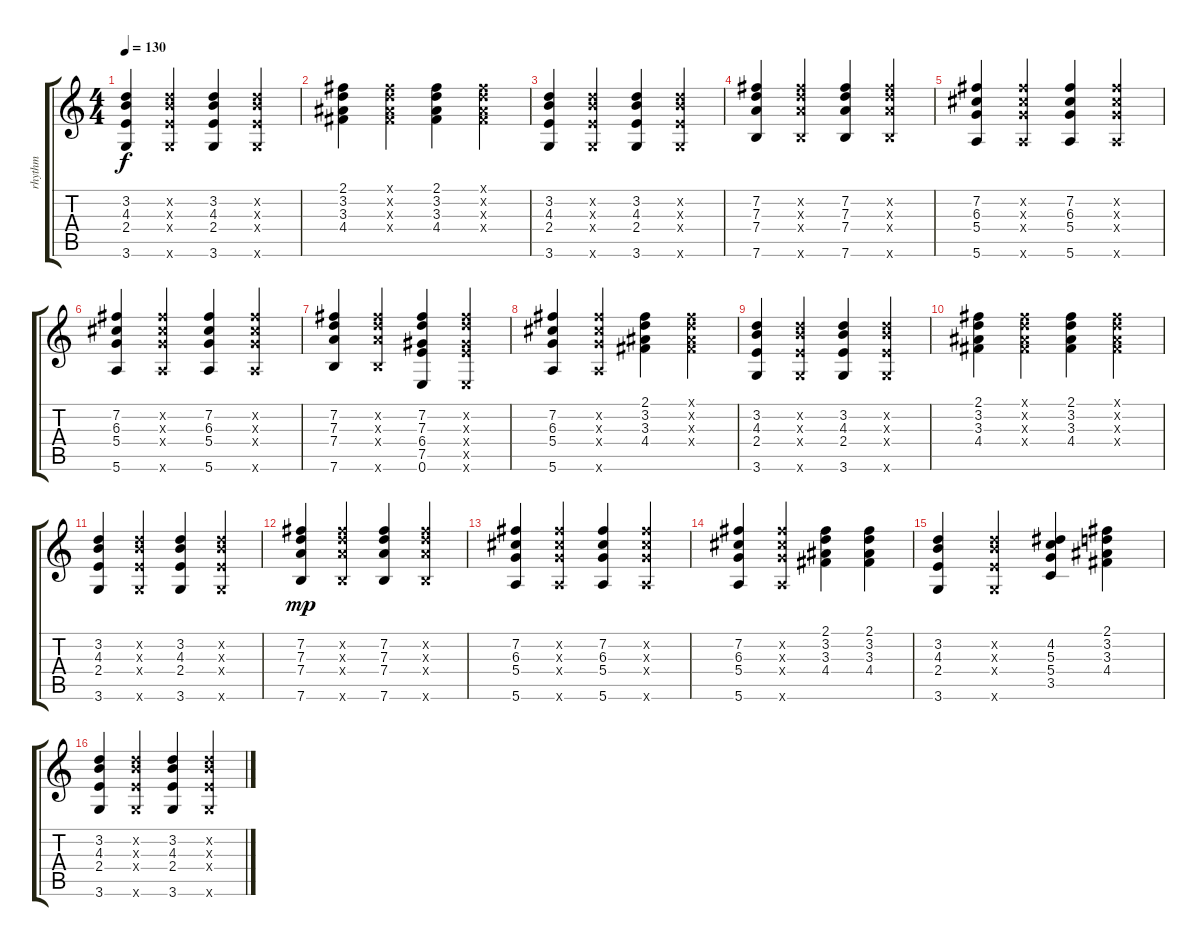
\track ("rhythm" "rhythm") {instrument acousticguitarnylon}
\staff {score tabs}
\tuning (E4 B3 G3 D3 A2 E2) {hide}
\ts (4 4)
\tempo 130
\clef g2
\ks c
(3.2 4.3 2.4 3.6).4{dy f instrument acousticguitarnylon} (3.2{x} 4.3{x} 2.4{x} 3.6{x}).4 (3.2 4.3 2.4 3.6).4 (3.2{x} 4.3{x} 2.4{x} 3.6{x}).4 |
(2.1 3.2 3.3 4.4).4 (2.1{x} 3.2{x} 3.3{x} 4.4{x}).4 (2.1 3.2 3.3 4.4).4 (2.1{x} 3.2{x} 3.3{x} 4.4{x}).4 |
(3.2 4.3 2.4 3.6).4 (3.2{x} 4.3{x} 2.4{x} 3.6{x}).4 (3.2 4.3 2.4 3.6).4 (3.2{x} 4.3{x} 2.4{x} 3.6{x}).4 |
(7.2 7.3 7.4 7.6).4 (7.2{x} 7.3{x} 7.4{x} 7.6{x}).4 (7.2 7.3 7.4 7.6).4 (7.2{x} 7.3{x} 7.4{x} 7.6{x}).4 |
(7.2 6.3 5.4 5.6).4 (7.2{x} 6.3{x} 5.4{x} 5.6{x}).4 (7.2 6.3 5.4 5.6).4 (7.2{x} 6.3{x} 5.4{x} 5.6{x}).4 |
(7.2 6.3 5.4 5.6).4 (7.2{x} 6.3{x} 5.4{x} 5.6{x}).4 (7.2 6.3 5.4 5.6).4 (7.2{x} 6.3{x} 5.4{x} 5.6{x}).4 |
(7.2 7.3 7.4 7.6).4 (7.2{x} 7.3{x} 7.4{x} 7.6{x}).4 (7.2 7.3 6.4 7.5 0.6).4 (7.2{x} 7.3{x} 6.4{x} 7.5{x} 0.6{x}).4 |
(7.2 6.3 5.4 5.6).4 (7.2{x} 6.3{x} 5.4{x} 5.6{x}).4 (2.1 3.2 3.3 4.4).4 (2.1{x} 3.2{x} 3.3{x} 4.4{x}).4 |
(3.2 4.3 2.4 3.6).4 (3.2{x} 4.3{x} 2.4{x} 3.6{x}).4 (3.2 4.3 2.4 3.6).4 (3.2{x} 4.3{x} 2.4{x} 3.6{x}).4 |
(2.1 3.2 3.3 4.4).4 (2.1{x} 3.2{x} 3.3{x} 4.4{x}).4 (2.1 3.2 3.3 4.4).4 (2.1{x} 3.2{x} 3.3{x} 4.4{x}).4 |
(3.2 4.3 2.4 3.6).4 (3.2{x} 4.3{x} 2.4{x} 3.6{x}).4 (3.2 4.3 2.4 3.6).4 (3.2{x} 4.3{x} 2.4{x} 3.6{x}).4 |
(7.2 7.3 7.4 7.6).4{dy mp} (7.2{x} 7.3{x} 7.4{x} 7.6{x}).4 (7.2 7.3 7.4 7.6).4 (7.2{x} 7.3{x} 7.4{x} 7.6{x}).4 |
(7.2 6.3 5.4 5.6).4 (7.2{x} 6.3{x} 5.4{x} 5.6{x}).4 (7.2 6.3 5.4 5.6).4 (7.2{x} 6.3{x} 5.4{x} 5.6{x}).4 |
(7.2 6.3 5.4 5.6).4 (7.2{x} 6.3{x} 5.4{x} 5.6{x}).4 (2.1 3.2 3.3 4.4).4 (2.1 3.2 3.3 4.4).4 |
(3.2 4.3 2.4 3.6).4 (3.2{x} 4.3{x} 2.4{x} 3.6{x}).4 (4.2 5.3 5.4 3.5).4 (2.1 3.2 3.3 4.4).4 |
(3.2 4.3 2.4 3.6).4 (3.2{x} 4.3{x} 2.4{x} 3.6{x}).4 (3.2 4.3 2.4 3.6).4 (3.2{x} 4.3{x} 2.4{x} 3.6{x}).4
